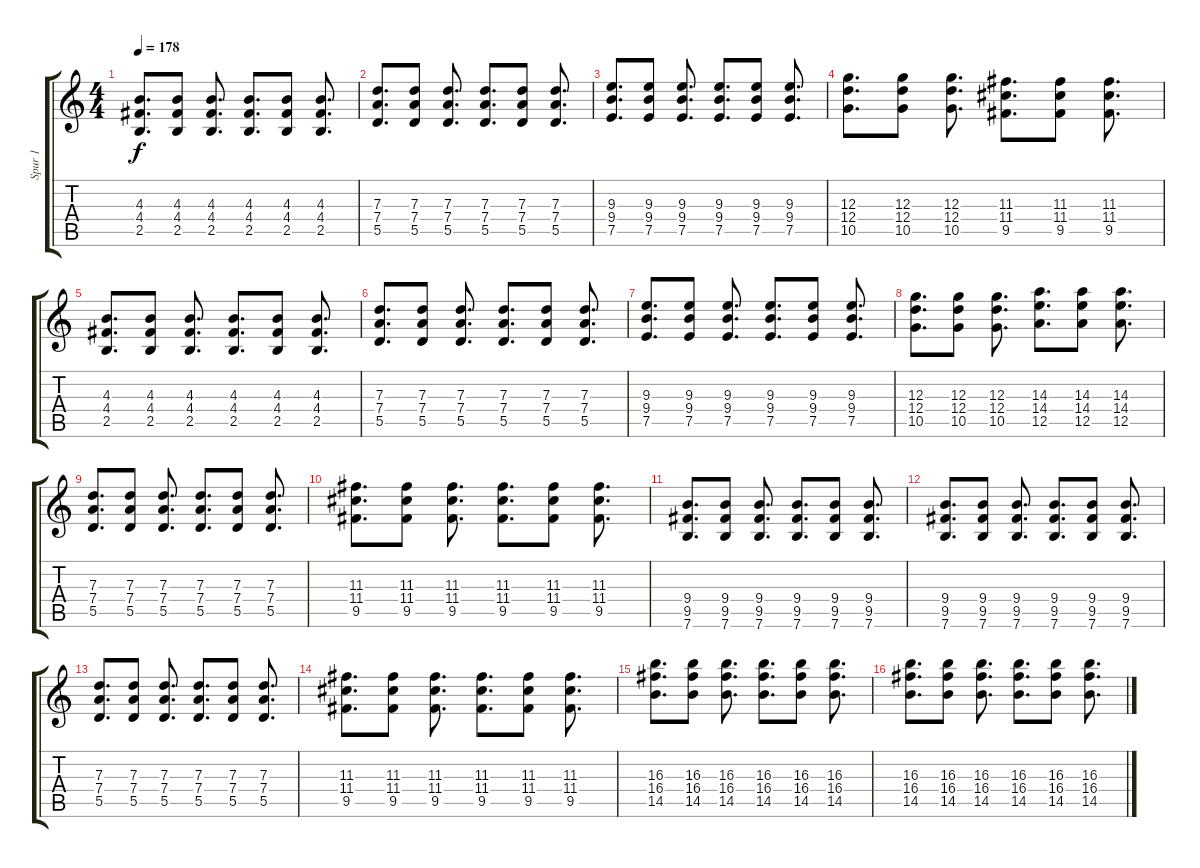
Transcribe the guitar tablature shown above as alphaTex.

\track ("Spur 1" "Spur 1") {instrument distortionguitar}
\staff {score tabs}
\tuning (E4 B3 G3 D3 A2 E2) {hide}
\ts (4 4)
\tempo 178
\clef g2
\ks c
(4.3 4.4 2.5).8{d dy f} (4.3 4.4 2.5).8 (4.3 4.4 2.5).8{d} (4.3 4.4 2.5).8{d} (4.3 4.4 2.5).8 (4.3 4.4 2.5).8{d} |
(7.3 7.4 5.5).8{d} (7.3 7.4 5.5).8 (7.3 7.4 5.5).8{d} (7.3 7.4 5.5).8{d} (7.3 7.4 5.5).8 (7.3 7.4 5.5).8{d} |
(9.3 9.4 7.5).8{d} (9.3 9.4 7.5).8 (9.3 9.4 7.5).8{d} (9.3 9.4 7.5).8{d} (9.3 9.4 7.5).8 (9.3 9.4 7.5).8{d} |
(12.3 12.4 10.5).8{d} (12.3 12.4 10.5).8 (12.3 12.4 10.5).8{d} (11.3 11.4 9.5).8{d} (11.3 11.4 9.5).8 (11.3 11.4 9.5).8{d} |
(4.3 4.4 2.5).8{d} (4.3 4.4 2.5).8 (4.3 4.4 2.5).8{d} (4.3 4.4 2.5).8{d} (4.3 4.4 2.5).8 (4.3 4.4 2.5).8{d} |
(7.3 7.4 5.5).8{d} (7.3 7.4 5.5).8 (7.3 7.4 5.5).8{d} (7.3 7.4 5.5).8{d} (7.3 7.4 5.5).8 (7.3 7.4 5.5).8{d} |
(9.3 9.4 7.5).8{d} (9.3 9.4 7.5).8 (9.3 9.4 7.5).8{d} (9.3 9.4 7.5).8{d} (9.3 9.4 7.5).8 (9.3 9.4 7.5).8{d} |
(12.3 12.4 10.5).8{d} (12.3 12.4 10.5).8 (12.3 12.4 10.5).8{d} (14.3 14.4 12.5).8{d} (14.3 14.4 12.5).8 (14.3 14.4 12.5).8{d} |
(7.3 7.4 5.5).8{d} (7.3 7.4 5.5).8 (7.3 7.4 5.5).8{d} (7.3 7.4 5.5).8{d} (7.3 7.4 5.5).8 (7.3 7.4 5.5).8{d} |
(11.3 11.4 9.5).8{d} (11.3 11.4 9.5).8 (11.3 11.4 9.5).8{d} (11.3 11.4 9.5).8{d} (11.3 11.4 9.5).8 (11.3 11.4 9.5).8{d} |
(9.4 9.5 7.6).8{d} (9.4 9.5 7.6).8 (9.4 9.5 7.6).8{d} (9.4 9.5 7.6).8{d} (9.4 9.5 7.6).8 (9.4 9.5 7.6).8{d} |
(9.4 9.5 7.6).8{d} (9.4 9.5 7.6).8 (9.4 9.5 7.6).8{d} (9.4 9.5 7.6).8{d} (9.4 9.5 7.6).8 (9.4 9.5 7.6).8{d} |
(7.3 7.4 5.5).8{d} (7.3 7.4 5.5).8 (7.3 7.4 5.5).8{d} (7.3 7.4 5.5).8{d} (7.3 7.4 5.5).8 (7.3 7.4 5.5).8{d} |
(11.3 11.4 9.5).8{d} (11.3 11.4 9.5).8 (11.3 11.4 9.5).8{d} (11.3 11.4 9.5).8{d} (11.3 11.4 9.5).8 (11.3 11.4 9.5).8{d} |
(16.3 16.4 14.5).8{d} (16.3 16.4 14.5).8 (16.3 16.4 14.5).8{d} (16.3 16.4 14.5).8{d} (16.3 16.4 14.5).8 (16.3 16.4 14.5).8{d} |
(16.3 16.4 14.5).8{d} (16.3 16.4 14.5).8 (16.3 16.4 14.5).8{d} (16.3 16.4 14.5).8{d} (16.3 16.4 14.5).8 (16.3 16.4 14.5).8{d}
